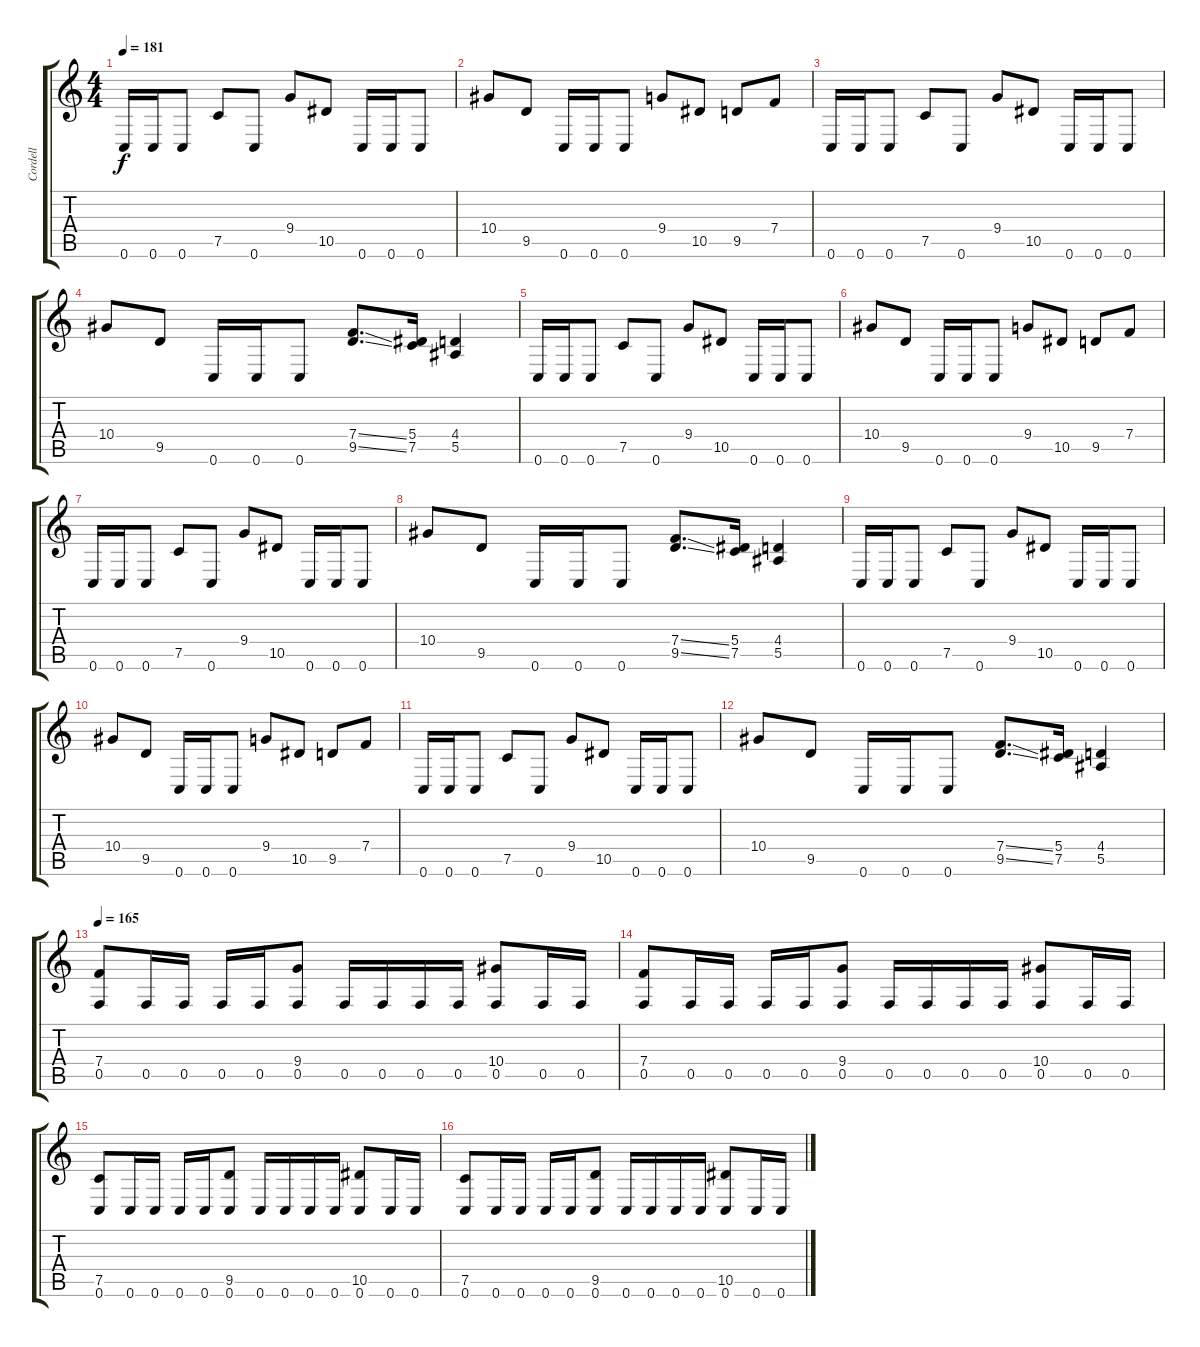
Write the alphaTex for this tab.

\track ("Cordell" "Cordell") {instrument distortionguitar}
\staff {score tabs}
\tuning (C4 G3 Eb3 Bb2 F2 C2) {hide}
\ts (4 4)
\tempo 181
\clef g2
\ks c
0.6.16{dy f} 0.6.16 0.6.8 7.5.8 0.6.8 9.4.8 10.5.8 0.6.16 0.6.16 0.6.8 |
10.4.8 9.5.8 0.6.16 0.6.16 0.6.8 9.4.8 10.5.8 9.5.8 7.4.8 |
0.6.16 0.6.16 0.6.8 7.5.8 0.6.8 9.4.8 10.5.8 0.6.16 0.6.16 0.6.8 |
10.4.8 9.5.8 0.6.16 0.6.16 0.6.8 (7.4{ss} 9.5{ss}).8{d} (5.4 7.5).16 (4.4 5.5).4 |
0.6.16 0.6.16 0.6.8 7.5.8 0.6.8 9.4.8 10.5.8 0.6.16 0.6.16 0.6.8 |
10.4.8 9.5.8 0.6.16 0.6.16 0.6.8 9.4.8 10.5.8 9.5.8 7.4.8 |
0.6.16 0.6.16 0.6.8 7.5.8 0.6.8 9.4.8 10.5.8 0.6.16 0.6.16 0.6.8 |
10.4.8 9.5.8 0.6.16 0.6.16 0.6.8 (7.4{ss} 9.5{ss}).8{d} (5.4 7.5).16 (4.4 5.5).4 |
0.6.16 0.6.16 0.6.8 7.5.8 0.6.8 9.4.8 10.5.8 0.6.16 0.6.16 0.6.8 |
10.4.8 9.5.8 0.6.16 0.6.16 0.6.8 9.4.8 10.5.8 9.5.8 7.4.8 |
0.6.16 0.6.16 0.6.8 7.5.8 0.6.8 9.4.8 10.5.8 0.6.16 0.6.16 0.6.8 |
10.4.8 9.5.8 0.6.16 0.6.16 0.6.8 (7.4{ss} 9.5{ss}).8{d} (5.4 7.5).16 (4.4 5.5).4 |
\tempo 165
(7.4 0.5).8 0.5.16 0.5.16 0.5.16 0.5.16 (9.4 0.5).8 0.5.16 0.5.16 0.5.16 0.5.16 (10.4 0.5).8 0.5.16 0.5.16 |
(7.4 0.5).8 0.5.16 0.5.16 0.5.16 0.5.16 (9.4 0.5).8 0.5.16 0.5.16 0.5.16 0.5.16 (10.4 0.5).8 0.5.16 0.5.16 |
(7.5 0.6).8 0.6.16 0.6.16 0.6.16 0.6.16 (9.5 0.6).8 0.6.16 0.6.16 0.6.16 0.6.16 (10.5 0.6).8 0.6.16 0.6.16 |
(7.5 0.6).8 0.6.16 0.6.16 0.6.16 0.6.16 (9.5 0.6).8 0.6.16 0.6.16 0.6.16 0.6.16 (10.5 0.6).8 0.6.16 0.6.16
